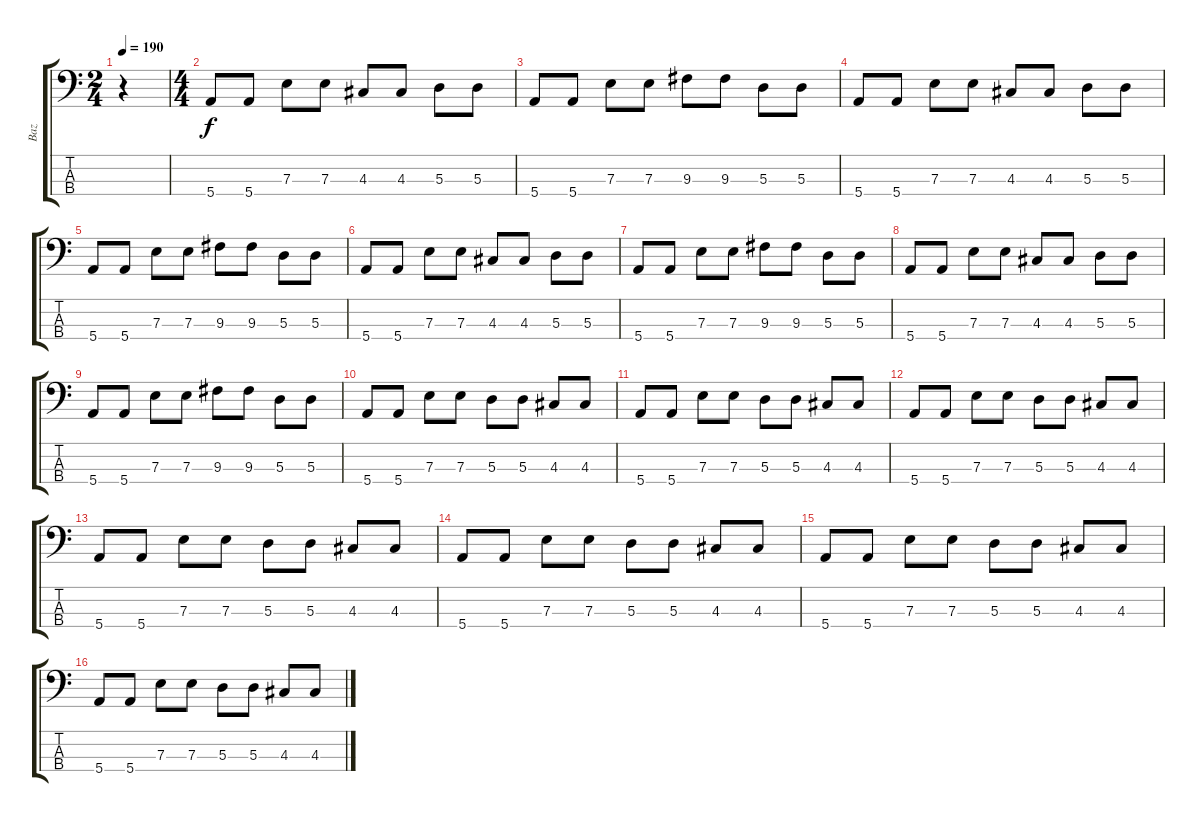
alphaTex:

\track ("Baz" "Baz") {instrument acousticguitarnylon}
\staff {score tabs}
\tuning (G2 D2 A1 E1) {hide}
\ts (2 4)
\tempo 190
\clef f4
\ks c
r.4{dy f instrument acousticguitarnylon} |
\ts (4 4)
5.4.8 5.4.8 7.3.8 7.3.8 4.3.8 4.3.8 5.3.8 5.3.8 |
5.4.8 5.4.8 7.3.8 7.3.8 9.3.8 9.3.8 5.3.8 5.3.8 |
5.4.8 5.4.8 7.3.8 7.3.8 4.3.8 4.3.8 5.3.8 5.3.8 |
5.4.8 5.4.8 7.3.8 7.3.8 9.3.8 9.3.8 5.3.8 5.3.8 |
5.4.8 5.4.8 7.3.8 7.3.8 4.3.8 4.3.8 5.3.8 5.3.8 |
5.4.8 5.4.8 7.3.8 7.3.8 9.3.8 9.3.8 5.3.8 5.3.8 |
5.4.8 5.4.8 7.3.8 7.3.8 4.3.8 4.3.8 5.3.8 5.3.8 |
5.4.8 5.4.8 7.3.8 7.3.8 9.3.8 9.3.8 5.3.8 5.3.8 |
5.4.8 5.4.8 7.3.8 7.3.8 5.3.8 5.3.8 4.3.8 4.3.8 |
5.4.8 5.4.8 7.3.8 7.3.8 5.3.8 5.3.8 4.3.8 4.3.8 |
5.4.8 5.4.8 7.3.8 7.3.8 5.3.8 5.3.8 4.3.8 4.3.8 |
5.4.8 5.4.8 7.3.8 7.3.8 5.3.8 5.3.8 4.3.8 4.3.8 |
5.4.8 5.4.8 7.3.8 7.3.8 5.3.8 5.3.8 4.3.8 4.3.8 |
5.4.8 5.4.8 7.3.8 7.3.8 5.3.8 5.3.8 4.3.8 4.3.8 |
5.4.8 5.4.8 7.3.8 7.3.8 5.3.8 5.3.8 4.3.8 4.3.8
